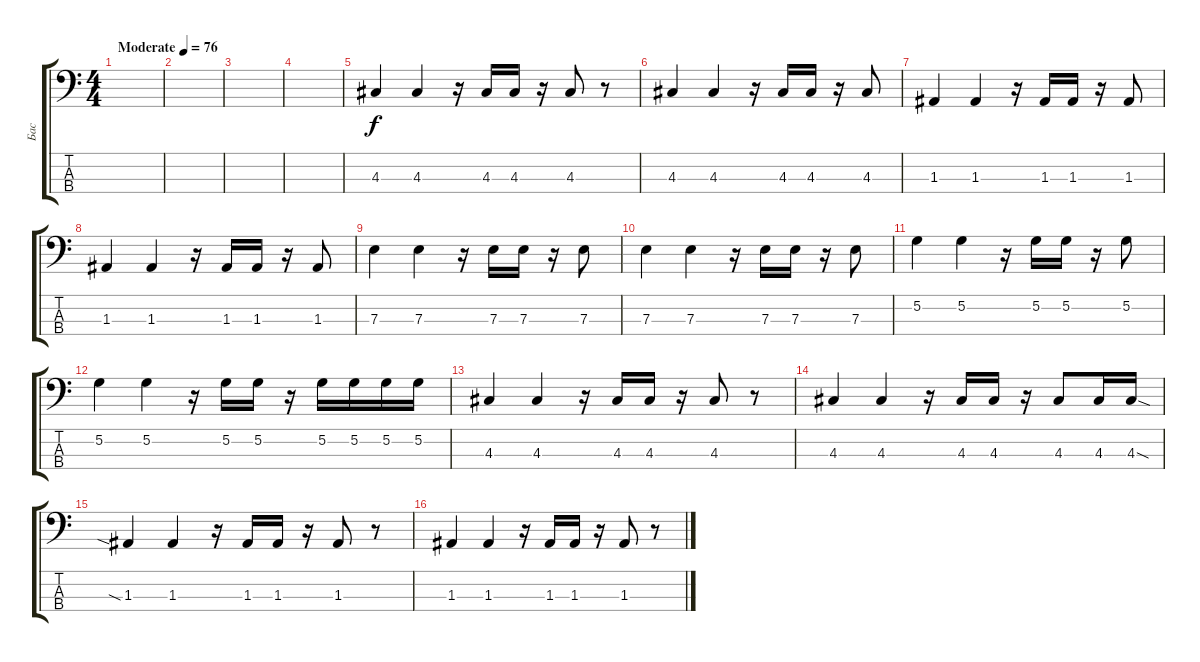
\track ("Бас" "Бас") {instrument electricbassfinger}
\staff {score tabs}
\tuning (G2 D2 A1 E1) {hide}
\ts (4 4)
\tempo (76 "Moderate")
\clef f4
\ks c
|
|
|
|
4.3.4 4.3.4 r.16 4.3.16 4.3.16 r.16 4.3.8 r.8 |
4.3.4 4.3.4 r.16 4.3.16 4.3.16 r.16 4.3.8 |
1.3.4 1.3.4 r.16 1.3.16 1.3.16 r.16 1.3.8 |
1.3.4 1.3.4 r.16 1.3.16 1.3.16 r.16 1.3.8 |
7.3.4 7.3.4 r.16 7.3.16 7.3.16 r.16 7.3.8 |
7.3.4 7.3.4 r.16 7.3.16 7.3.16 r.16 7.3.8 |
5.2.4 5.2.4 r.16 5.2.16 5.2.16 r.16 5.2.8 |
5.2.4 5.2.4 r.16 5.2.16 5.2.16 r.16 5.2.16 5.2.16 5.2.16 5.2.16 |
4.3.4 4.3.4 r.16 4.3.16 4.3.16 r.16 4.3.8 r.8 |
4.3.4 4.3.4 r.16 4.3.16 4.3.16 r.16 4.3.8 4.3.16 4.3{sod}.16 |
1.3{sia}.4 1.3.4 r.16 1.3.16 1.3.16 r.16 1.3.8 r.8 |
1.3.4 1.3.4 r.16 1.3.16 1.3.16 r.16 1.3.8 r.8
